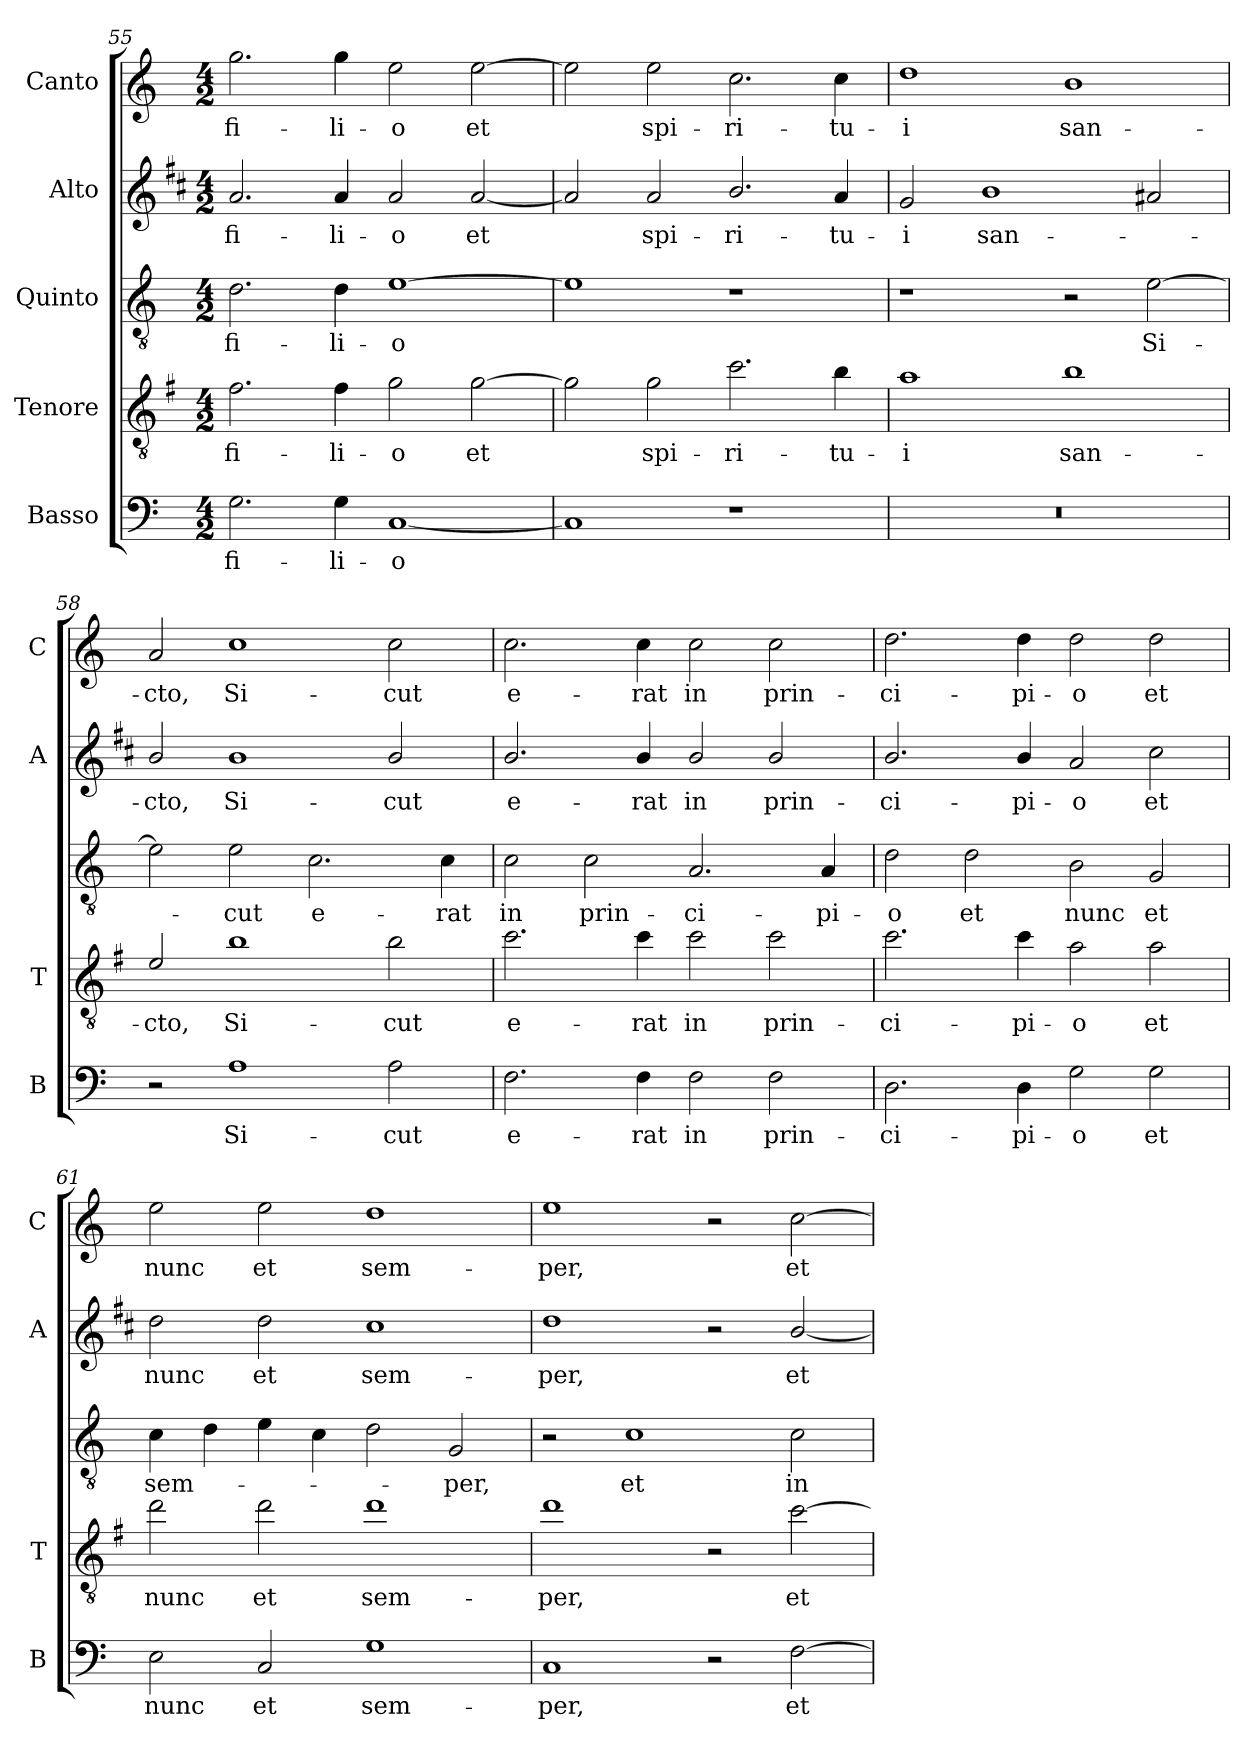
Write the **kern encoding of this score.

**kern	**text	**kern	**text	**kern	**text	**kern	**text	**kern	**text
*part5	*part5	*part4	*part4	*part3	*part3	*part2	*part2	*part1	*part1
*staff5	*staff5	*staff4	*staff4	*staff3	*staff3	*staff2	*staff2	*staff1	*staff1
*I"Basso	*	*I"Tenore	*	*I"Quinto	*	*I"Alto	*	*I"Canto	*
*I'B	*	*I'T	*	*	*	*I'A	*	*I'C	*
*clefF4	*	*clefGv2	*	*clefGv2	*	*clefG2	*	*clefG2	*
*	*	*ITrd4c7	*	*	*	*ITrd1c2	*	*	*
*k[]	*	*k[]	*	*k[]	*	*k[]	*	*k[]	*
*C:	*	*C:	*	*C:	*	*C:	*	*C:	*
*M4/2	*	*M4/2	*	*M4/2	*	*M4/2	*	*M4/2	*
=55	=55	=55	=55	=55	=55	=55	=55	=55	=55
!	!LO:LY:b	!	!LO:LY:b	!	!LO:LY:b	!	!LO:LY:b	!	!LO:LY:b
2.G\	fi-	2.B\	fi-	2.d\	fi-	2.g/	fi-	2.gg\	fi-
!	!LO:LY:b	!	!LO:LY:b	!	!LO:LY:b	!	!LO:LY:b	!	!LO:LY:b
4G\	-li-	4B\	-li-	4d\	-li-	4g/	-li-	4gg\	-li-
!	!LO:LY:b	!	!LO:LY:b	!	!LO:LY:b	!	!LO:LY:b	!	!LO:LY:b
[1C	-o	2c\	-o	[1e	-o	2g/	-o	2ee\	-o
!	!	!	!LO:LY:b	!	!	!	!LO:LY:b	!	!LO:LY:b
.	.	[2c\	et	.	.	[2g/	et	[2ee\	et
=56	=56	=56	=56	=56	=56	=56	=56	=56	=56
1C]	.	2c\]	.	1e]	.	2g/]	.	2ee\]	.
!	!	!	!LO:LY:b	!	!	!	!LO:LY:b	!	!LO:LY:b
.	.	2c\	spi-	.	.	2g/	spi-	2ee\	spi-
!	!	!	!LO:LY:b	!	!	!	!LO:LY:b	!	!LO:LY:b
1r	.	2.f\	-ri-	1r	.	2.a/	-ri-	2.cc\	-ri-
!	!	!	!LO:LY:b	!	!	!	!LO:LY:b	!	!LO:LY:b
.	.	4e\	-tu-	.	.	4g/	-tu-	4cc\	-tu-
=57	=57	=57	=57	=57	=57	=57	=57	=57	=57
!	!	!	!LO:LY:b	!	!	!	!LO:LY:b	!	!LO:LY:b
0r	.	1d	-i	1r	.	2f/	-i	1dd	-i
!	!	!	!	!	!	!	!LO:LY:b	!	!
.	.	.	.	.	.	1a	san-	.	.
!	!	!	!LO:LY:b	!	!	!	!	!	!LO:LY:b
.	.	1e	san-	2r	.	.	.	1b	san-
!	!	!	!	!	!LO:LY:b	!	!	!	!
.	.	.	.	[2e\	Si-	2g#X/	.	.	.
=58	=58	=58	=58	=58	=58	=58	=58	=58	=58
!	!	!	!LO:LY:b	!	!	!	!LO:LY:b	!	!LO:LY:b
2r	.	2A/	-cto,	2e\]	.	2a/	-cto,	2a/	-cto,
!	!LO:LY:b	!	!LO:LY:b	!	!LO:LY:b	!	!LO:LY:b	!	!LO:LY:b
1A	Si-	1e	Si-	2e\	-cut	1a	Si-	1cc	Si-
!	!	!	!	!	!LO:LY:b	!	!	!	!
.	.	.	.	2.c\	e-	.	.	.	.
!	!LO:LY:b	!	!LO:LY:b	!	!	!	!LO:LY:b	!	!LO:LY:b
2A\	-cut	2e\	-cut	.	.	2a/	-cut	2cc\	-cut
!	!	!	!	!	!LO:LY:b	!	!	!	!
.	.	.	.	4c\	-rat	.	.	.	.
!!LO:PB:g=z
=59	=59	=59	=59	=59	=59	=59	=59	=59	=59
!	!LO:LY:b	!	!LO:LY:b	!	!LO:LY:b	!	!LO:LY:b	!	!LO:LY:b
2.F\	e-	2.f\	e-	2c\	in	2.a/	e-	2.cc\	e-
!	!	!	!	!	!LO:LY:b	!	!	!	!
.	.	.	.	2c\	prin-	.	.	.	.
!	!LO:LY:b	!	!LO:LY:b	!	!	!	!LO:LY:b	!	!LO:LY:b
4F\	-rat	4f\	-rat	.	.	4a/	-rat	4cc\	-rat
!	!LO:LY:b	!	!LO:LY:b	!	!LO:LY:b	!	!LO:LY:b	!	!LO:LY:b
2F\	in	2f\	in	2.A/	-ci-	2a/	in	2cc\	in
!	!LO:LY:b	!	!LO:LY:b	!	!	!	!LO:LY:b	!	!LO:LY:b
2F\	prin-	2f\	prin-	.	.	2a/	prin-	2cc\	prin-
!	!	!	!	!	!LO:LY:b	!	!	!	!
.	.	.	.	4A/	-pi-	.	.	.	.
=60	=60	=60	=60	=60	=60	=60	=60	=60	=60
!	!LO:LY:b	!	!LO:LY:b	!	!LO:LY:b	!	!LO:LY:b	!	!LO:LY:b
2.D\	-ci-	2.f\	-ci-	2d\	-o	2.a/	-ci-	2.dd\	-ci-
!	!	!	!	!	!LO:LY:b	!	!	!	!
.	.	.	.	2d\	et	.	.	.	.
!	!LO:LY:b	!	!LO:LY:b	!	!	!	!LO:LY:b	!	!LO:LY:b
4D\	-pi-	4f\	-pi-	.	.	4a/	-pi-	4dd\	-pi-
!	!LO:LY:b	!	!LO:LY:b	!	!LO:LY:b	!	!LO:LY:b	!	!LO:LY:b
2G\	-o	2d\	-o	2B\	nunc	2g/	-o	2dd\	-o
!	!LO:LY:b	!	!LO:LY:b	!	!LO:LY:b	!	!LO:LY:b	!	!LO:LY:b
2G\	et	2d\	et	2G/	et	2b\	et	2dd\	et
=61	=61	=61	=61	=61	=61	=61	=61	=61	=61
!	!LO:LY:b	!	!LO:LY:b	!	!LO:LY:b	!	!LO:LY:b	!	!LO:LY:b
2E\	nunc	2g\	nunc	4c\	sem-	2cc\	nunc	2ee\	nunc
.	.	.	.	4d\	.	.	.	.	.
!	!LO:LY:b	!	!LO:LY:b	!	!	!	!LO:LY:b	!	!LO:LY:b
2C/	et	2g\	et	4e\	.	2cc\	et	2ee\	et
.	.	.	.	4c\	.	.	.	.	.
!	!LO:LY:b	!	!LO:LY:b	!	!	!	!LO:LY:b	!	!LO:LY:b
1G	sem-	1g	sem-	2d\	.	1b	sem-	1dd	sem-
!	!	!	!	!	!LO:LY:b	!	!	!	!
.	.	.	.	2G/	-per,	.	.	.	.
=62	=62	=62	=62	=62	=62	=62	=62	=62	=62
!	!LO:LY:b	!	!LO:LY:b	!	!	!	!LO:LY:b	!	!LO:LY:b
1C	-per,	1g	-per,	2r	.	1cc	-per,	1ee	-per,
!	!	!	!	!	!LO:LY:b	!	!	!	!
.	.	.	.	1c	et	.	.	.	.
2r	.	2r	.	.	.	2r	.	2r	.
!	!LO:LY:b	!	!LO:LY:b	!	!LO:LY:b	!	!LO:LY:b	!	!LO:LY:b
[2F\	et	[2f\	et	2c\	in	[2a/	et	[2cc\	et
=	=	=	=	=	=	=	=	=	=
*-	*-	*-	*-	*-	*-	*-	*-	*-	*-
